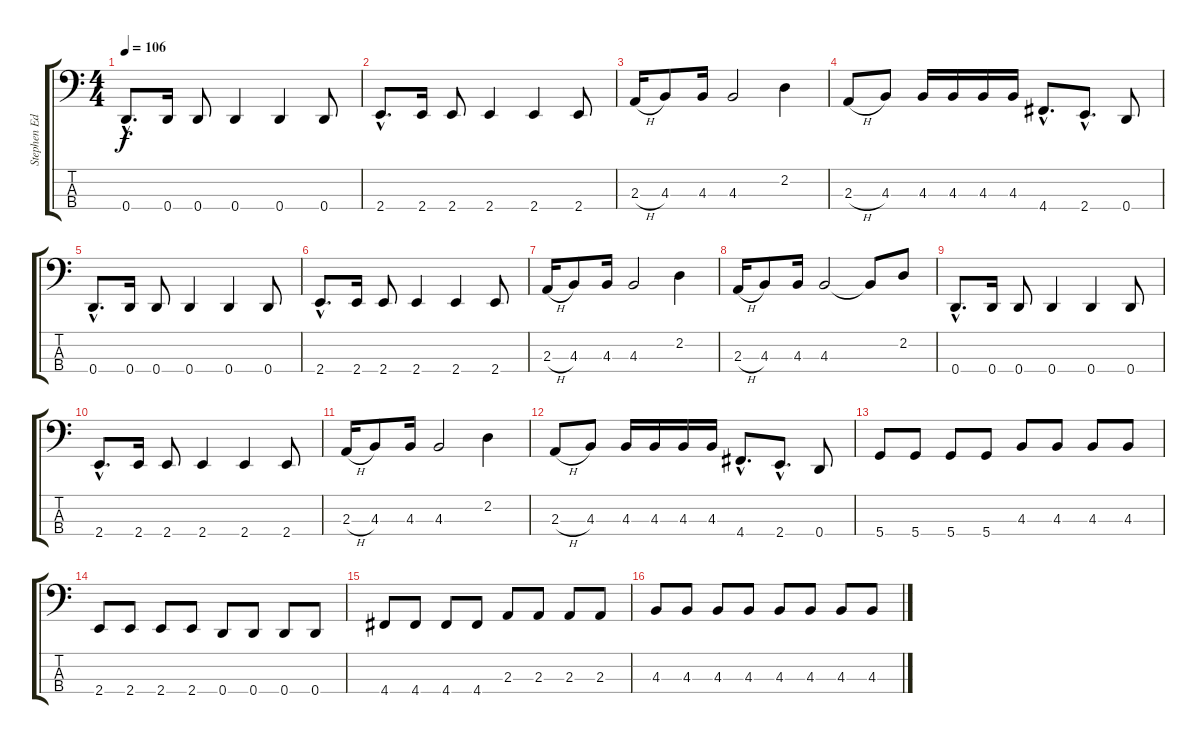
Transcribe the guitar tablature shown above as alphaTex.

\track ("Stephen Edmondson" "Stephen Ed") {instrument electricbasspick}
\staff {score tabs}
\tuning (F2 C2 G1 D1) {hide}
\ts (4 4)
\tempo 106
\clef f4
\ks c
0.4{hac}.8{d dy f} 0.4.16 0.4.8 0.4.4 0.4.4 0.4.8 |
2.4{hac}.8{d} 2.4.16 2.4.8 2.4.4 2.4.4 2.4.8 |
2.3{h}.16 4.3.8 4.3.16 4.3.2 2.2.4 |
2.3{h}.8 4.3.8 4.3.16 4.3.16 4.3.16 4.3.16 4.4{hac}.8{d} 2.4{hac}.8{d} 0.4.8 |
0.4{hac}.8{d} 0.4.16 0.4.8 0.4.4 0.4.4 0.4.8 |
2.4{hac}.8{d} 2.4.16 2.4.8 2.4.4 2.4.4 2.4.8 |
2.3{h}.16 4.3.8 4.3.16 4.3.2 2.2.4 |
2.3{h}.16 4.3.8 4.3.16 4.3.2 4.3{t}.8 2.2.8 |
0.4{hac}.8{d} 0.4.16 0.4.8 0.4.4 0.4.4 0.4.8 |
2.4{hac}.8{d} 2.4.16 2.4.8 2.4.4 2.4.4 2.4.8 |
2.3{h}.16 4.3.8 4.3.16 4.3.2 2.2.4 |
2.3{h}.8 4.3.8 4.3.16 4.3.16 4.3.16 4.3.16 4.4{hac}.8{d} 2.4{hac}.8{d} 0.4.8 |
5.4.8 5.4.8 5.4.8 5.4.8 4.3.8 4.3.8 4.3.8 4.3.8 |
2.4.8 2.4.8 2.4.8 2.4.8 0.4.8 0.4.8 0.4.8 0.4.8 |
4.4.8 4.4.8 4.4.8 4.4.8 2.3.8 2.3.8 2.3.8 2.3.8 |
4.3.8 4.3.8 4.3.8 4.3.8 4.3.8 4.3.8 4.3.8 4.3.8
